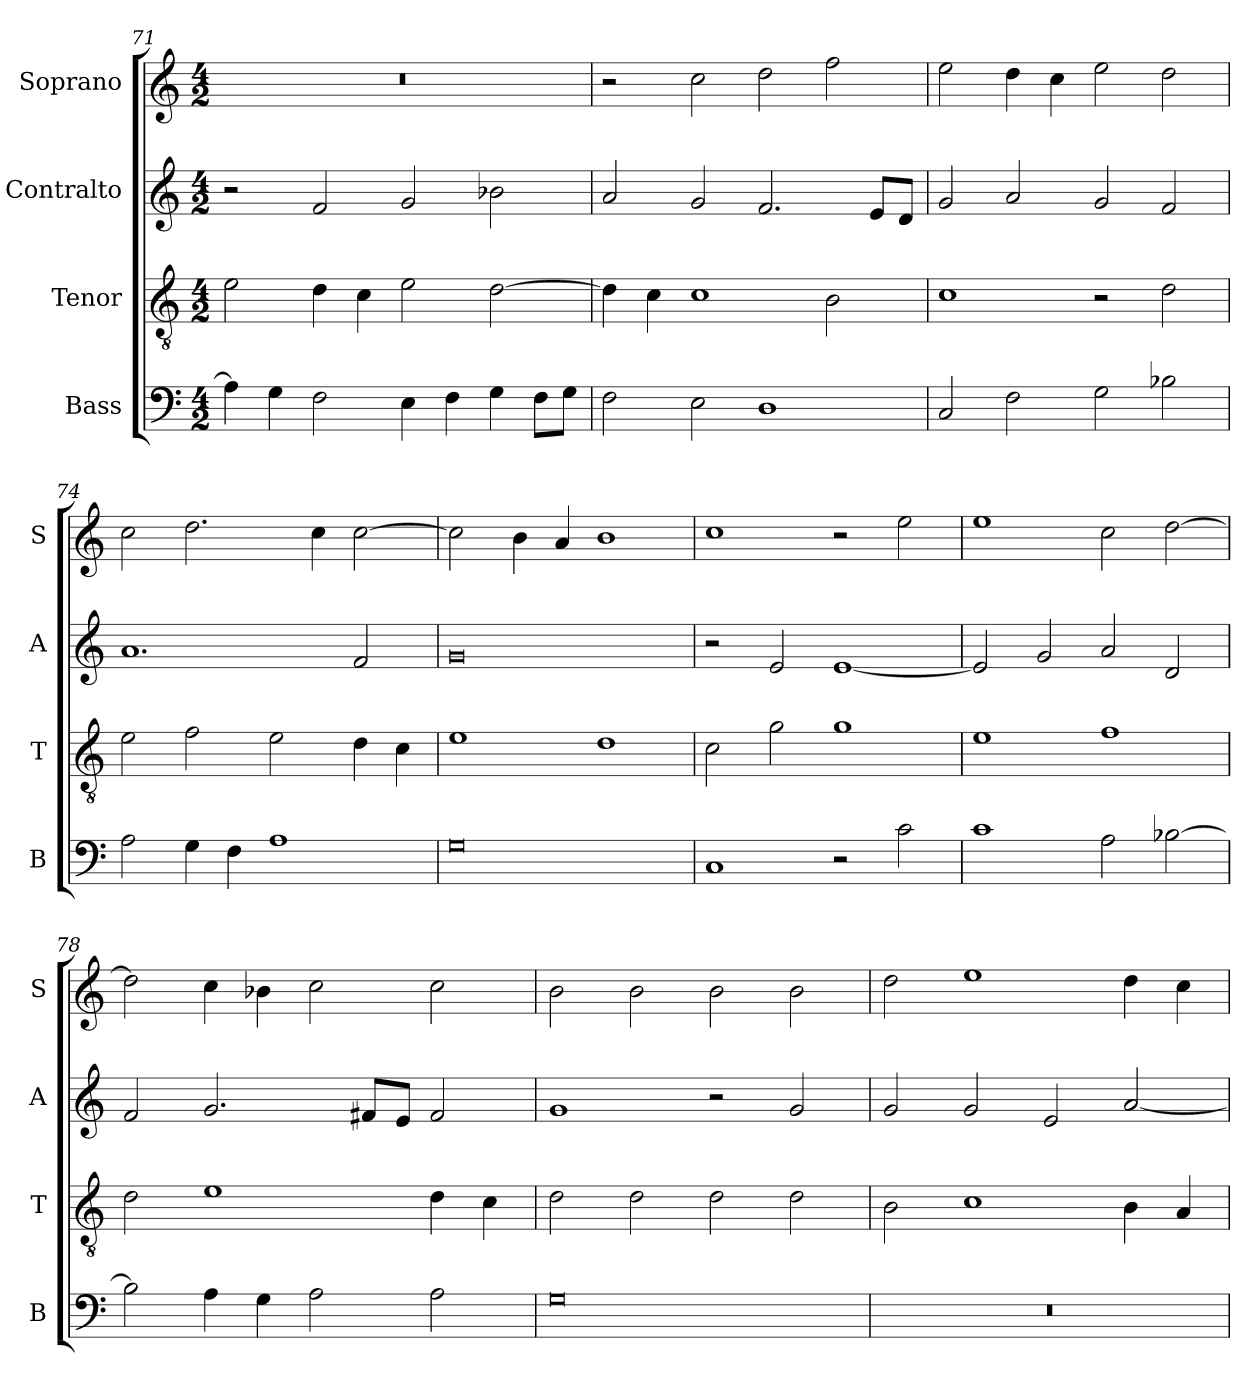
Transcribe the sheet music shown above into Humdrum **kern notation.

**kern	**kern	**kern	**kern
*part4	*part3	*part2	*part1
*staff4	*staff3	*staff2	*staff1
*I"Bass	*I"Tenor	*I"Contralto	*I"Soprano
*I'B	*I'T	*I'A	*I'S
*clefF4	*clefGv2	*clefG2	*clefG2
*k[]	*k[]	*k[]	*k[]
*C:ion	*C:ion	*C:ion	*C:ion
*M4/2	*M4/2	*M4/2	*M4/2
=71	=71	=71	=71
4A]	2e	2r	0r
4G	.	.	.
2F	4d	2f	.
.	4c	.	.
4E	2e	2g	.
4F	.	.	.
4G	[2d	2b-X	.
8F\L	.	.	.
8G\J	.	.	.
=72	=72	=72	=72
2F	4d]	2a	2r
.	4c	.	.
2E	1c	2g	2cc
1D	.	2.f	2dd
.	2B	.	2ff
.	.	8e/L	.
.	.	8d/J	.
=73	=73	=73	=73
2C	1c	2g	2ee
2F	.	2a	4dd
.	.	.	4cc
2G	2r	2g	2ee
2B-X	2d	2f	2dd
=74	=74	=74	=74
2A	2e	1.a	2cc
4G	2f	.	2.dd
4F	.	.	.
1A	2e	.	.
.	.	.	4cc
.	4d	2f	[2cc
.	4c	.	.
=75	=75	=75	=75
0G	1e	0g	2cc]
.	.	.	4b
.	.	.	4a
.	1d	.	1b
=76	=76	=76	=76
1C	2c	2r	1cc
.	2g	2e	.
2r	1g	[1e	2r
2c	.	.	2ee
=77	=77	=77	=77
1c	1e	2e]	1ee
.	.	2g	.
2A	1f	2a	2cc
[2B-X	.	2d	[2dd
=78	=78	=78	=78
2B-]	2d	2f	2dd]
4A	1e	2.g	4cc
4G	.	.	4b-X
2A	.	.	2cc
.	.	8f#X/L	.
.	.	8e/J	.
2A	4d	2f#	2cc
.	4c	.	.
=79	=79	=79	=79
0G	2d	1g	2b
.	2d	.	2b
.	2d	2r	2b
.	2d	2g	2b
=80	=80	=80	=80
0r	2B	2g	2dd
.	1c	2g	1ee
.	.	2e	.
.	4B	[2a	4dd
.	4A	.	4cc
=	=	=	=
*-	*-	*-	*-
